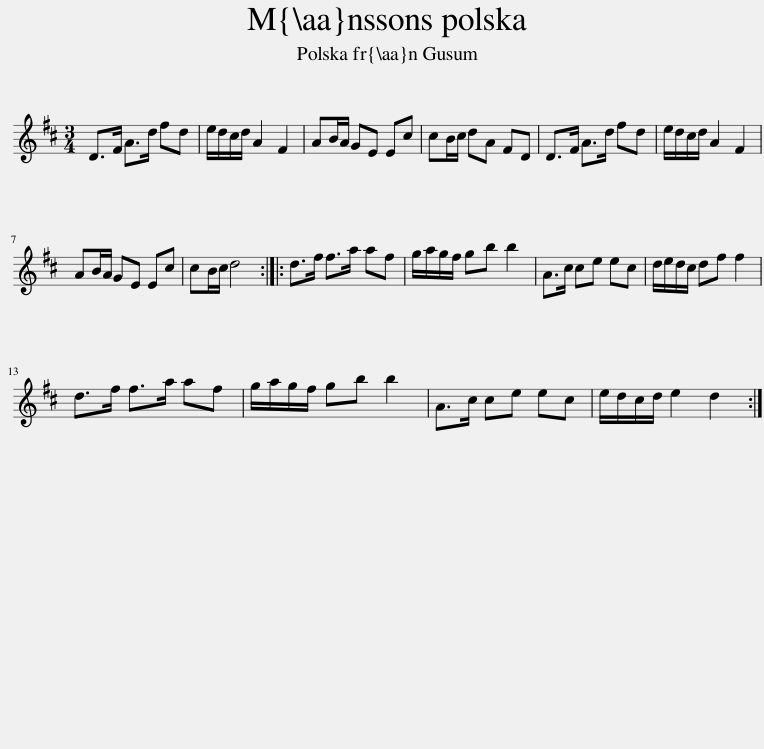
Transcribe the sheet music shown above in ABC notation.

X:1
L:1/8
M:3/4
I:linebreak $
K:D
V:1 treble
V:1
 D>F A>d fd | e/d/c/d/ A2 F2 | AB/A/ GE Ec | cB/c/ dA FD | D>F A>d fd | %5
 e/d/c/d/ A2 F2 |$ AB/A/ GE Ec | cB/c/ d4 :: d>f f>a af | g/a/g/f/ gb b2 | %10
 A>c ce ec | d/e/d/c/ df f2 |$ d>f f>a af | g/a/g/f/ gb b2 | A>c ce ec | %15
 e/d/c/d/ e2 d2 :| %16
